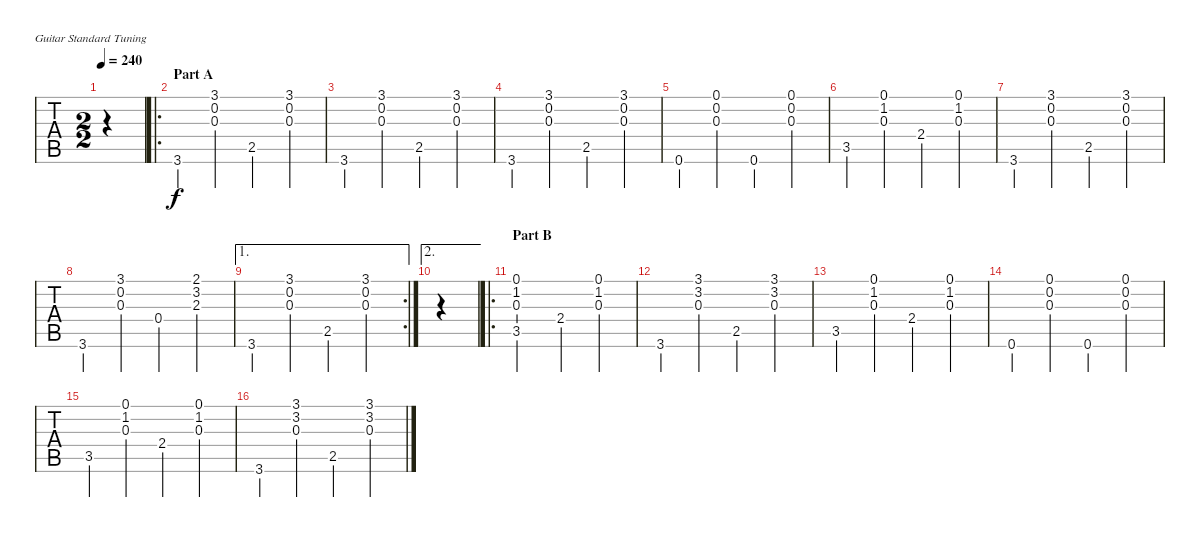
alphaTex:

\bracketExtendMode groupsimilarinstruments
\singleTrackTrackNamePolicy hidden
\multiTrackTrackNamePolicy hidden
\otherSystemsTrackNameOrientation horizontal
\track ("GtrBk" "GtrBk") {instrument acousticguitarsteel}
\staff {tabs}
\tuning (E4 B3 G3 D3 A2 E2)
\ts (2 2)
\tempo 240
\clef g2
\ks g
|
\ro
\section ("" "Part A")
3.6.4 (3.1 0.2 0.3).4 2.5.4 (3.1 0.2 0.3).4 |
3.6.4 (3.1 0.2 0.3).4 2.5.4 (3.1 0.2 0.3).4 |
3.6.4 (3.1 0.2 0.3).4 2.5.4 (3.1 0.2 0.3).4 |
0.6.4 (0.1 0.2 0.3).4 0.6.4 (0.1 0.2 0.3).4 |
3.5.4 (0.1 1.2 0.3).4 2.4.4 (0.1 1.2 0.3).4 |
3.6.4 (3.1 0.2 0.3).4 2.5.4 (3.1 0.2 0.3).4 |
3.6.4 (3.1 0.2 0.3).4 0.4.4 (2.3 3.2 2.1).4 |
\ae 1
\rc 2
3.6.4 (3.1 0.2 0.3).4 2.5.4 (3.1 0.2 0.3).4 |
\ae 2
|
\ro
\section ("" "Part B")
(3.5 0.1 1.2 0.3).2 2.4.4 (0.1 1.2 0.3).4 |
3.6.4 (3.1 3.2 0.3).4 2.5.4 (3.1 3.2 0.3).4 |
3.5.4 (0.1 1.2 0.3).4 2.4.4 (0.1 1.2 0.3).4 |
0.6.4 (0.1 0.2 0.3).4 0.6.4 (0.1 0.2 0.3).4 |
3.5.4 (0.1 1.2 0.3).4 2.4.4 (0.1 1.2 0.3).4 |
3.6.4 (3.1 3.2 0.3).4 2.5.4 (3.1 3.2 0.3).4
